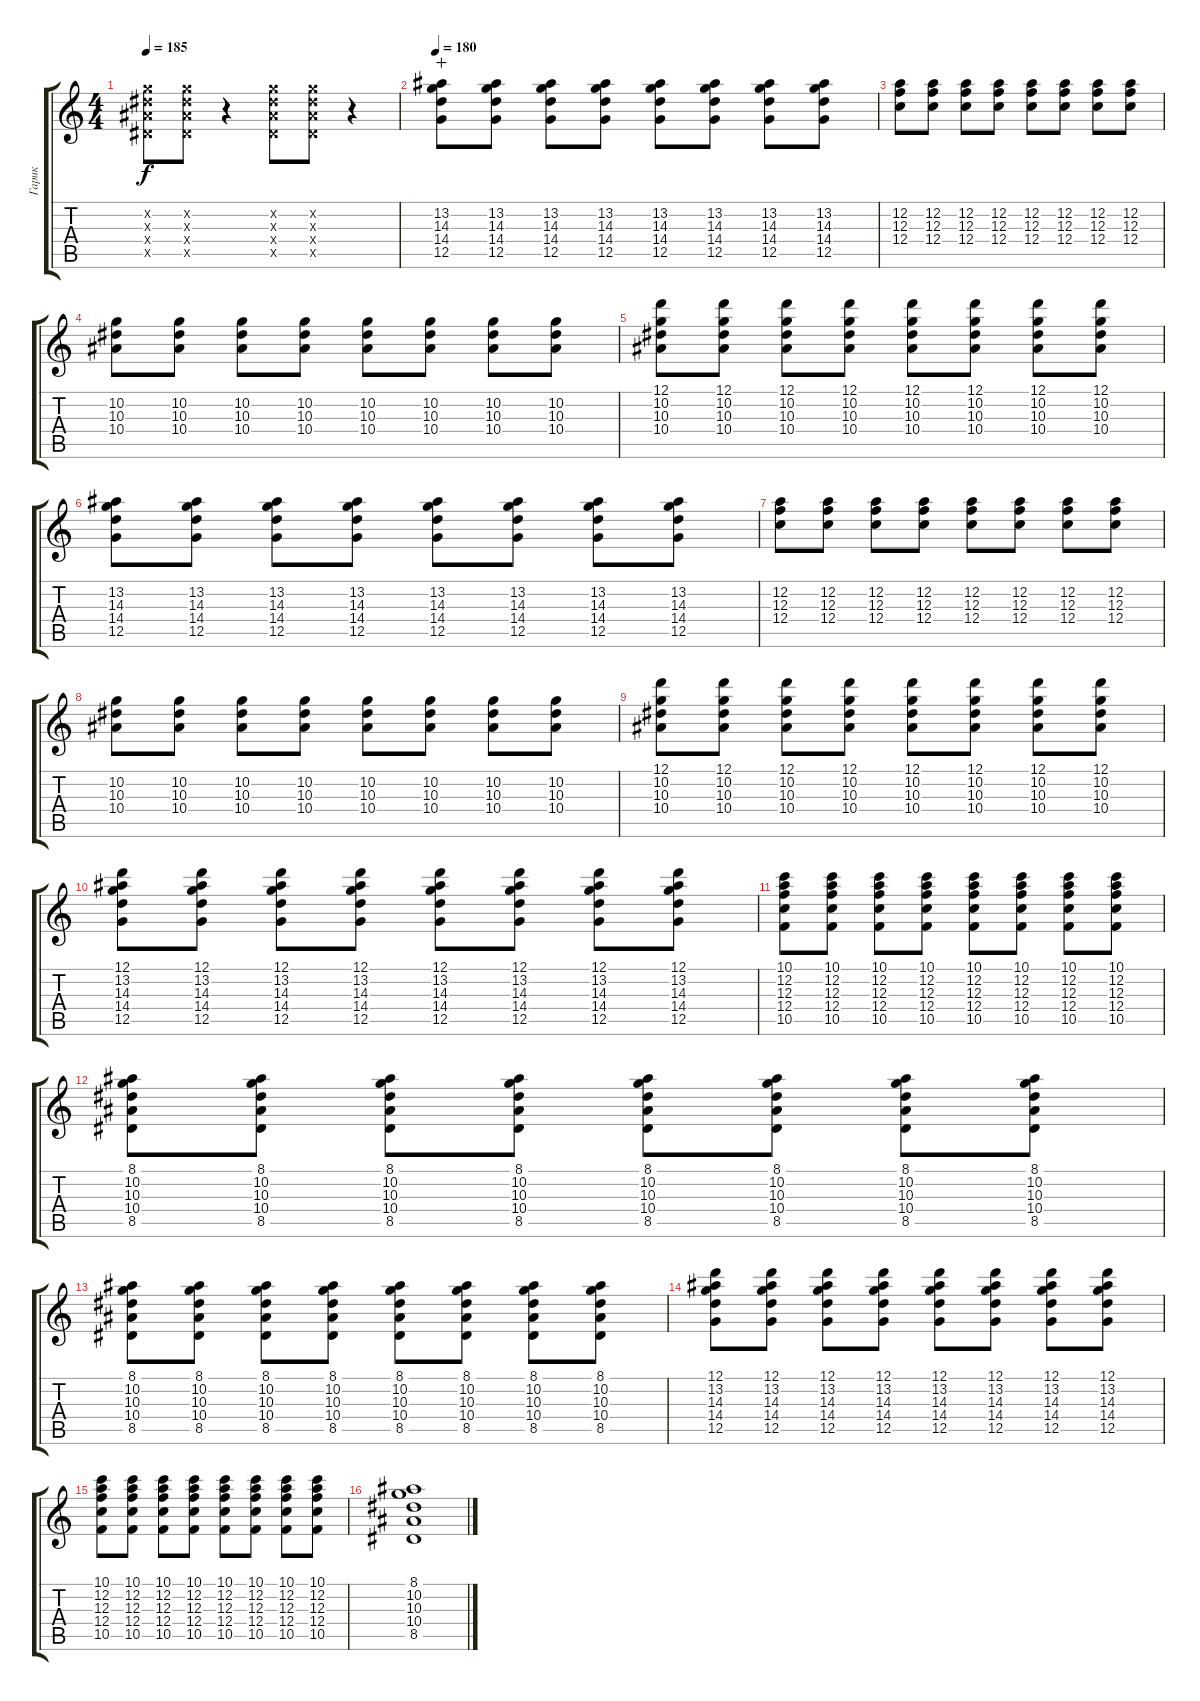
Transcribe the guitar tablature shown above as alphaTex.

\track ("Гарик" "Гарик") {instrument overdrivenguitar}
\staff {score tabs}
\tuning (D4 A3 F3 C3 G2 D2) {hide}
\ts (4 4)
\tempo 185
\clef g2
\ks c
(10.2{x} 10.3{x} 10.4{x} 8.5{x}).8{dy f volume 10 instrument overdrivenguitar} (10.2{x} 10.3{x} 10.4{x} 8.5{x}).8 r.4 (10.2{x} 10.3{x} 10.4{x} 8.5{x}).8 (10.2{x} 10.3{x} 10.4{x} 8.5{x}).8 r.4 |
\tempo 180
(13.2 14.3 14.4 12.5).8{wahc} (13.2 14.3 14.4 12.5).8 (13.2 14.3 14.4 12.5).8 (13.2 14.3 14.4 12.5).8 (13.2 14.3 14.4 12.5).8 (13.2 14.3 14.4 12.5).8 (13.2 14.3 14.4 12.5).8 (13.2 14.3 14.4 12.5).8 |
(12.2 12.3 12.4).8 (12.2 12.3 12.4).8 (12.2 12.3 12.4).8 (12.2 12.3 12.4).8 (12.2 12.3 12.4).8 (12.2 12.3 12.4).8 (12.2 12.3 12.4).8 (12.2 12.3 12.4).8 |
(10.2 10.3 10.4).8 (10.2 10.3 10.4).8 (10.2 10.3 10.4).8 (10.2 10.3 10.4).8 (10.2 10.3 10.4).8 (10.2 10.3 10.4).8 (10.2 10.3 10.4).8 (10.2 10.3 10.4).8 |
(12.1 10.2 10.3 10.4).8 (12.1 10.2 10.3 10.4).8 (12.1 10.2 10.3 10.4).8 (12.1 10.2 10.3 10.4).8 (12.1 10.2 10.3 10.4).8 (12.1 10.2 10.3 10.4).8 (12.1 10.2 10.3 10.4).8 (12.1 10.2 10.3 10.4).8 |
(13.2 14.3 14.4 12.5).8 (13.2 14.3 14.4 12.5).8 (13.2 14.3 14.4 12.5).8 (13.2 14.3 14.4 12.5).8 (13.2 14.3 14.4 12.5).8 (13.2 14.3 14.4 12.5).8 (13.2 14.3 14.4 12.5).8 (13.2 14.3 14.4 12.5).8 |
(12.2 12.3 12.4).8 (12.2 12.3 12.4).8 (12.2 12.3 12.4).8 (12.2 12.3 12.4).8 (12.2 12.3 12.4).8 (12.2 12.3 12.4).8 (12.2 12.3 12.4).8 (12.2 12.3 12.4).8 |
(10.2 10.3 10.4).8 (10.2 10.3 10.4).8 (10.2 10.3 10.4).8 (10.2 10.3 10.4).8 (10.2 10.3 10.4).8 (10.2 10.3 10.4).8 (10.2 10.3 10.4).8 (10.2 10.3 10.4).8 |
(12.1 10.2 10.3 10.4).8 (12.1 10.2 10.3 10.4).8 (12.1 10.2 10.3 10.4).8 (12.1 10.2 10.3 10.4).8 (12.1 10.2 10.3 10.4).8 (12.1 10.2 10.3 10.4).8 (12.1 10.2 10.3 10.4).8 (12.1 10.2 10.3 10.4).8 |
(12.1 13.2 14.3 14.4 12.5).8 (12.1 13.2 14.3 14.4 12.5).8 (12.1 13.2 14.3 14.4 12.5).8 (12.1 13.2 14.3 14.4 12.5).8 (12.1 13.2 14.3 14.4 12.5).8 (12.1 13.2 14.3 14.4 12.5).8 (12.1 13.2 14.3 14.4 12.5).8 (12.1 13.2 14.3 14.4 12.5).8 |
(10.1 12.2 12.3 12.4 10.5).8 (10.1 12.2 12.3 12.4 10.5).8 (10.1 12.2 12.3 12.4 10.5).8 (10.1 12.2 12.3 12.4 10.5).8 (10.1 12.2 12.3 12.4 10.5).8 (10.1 12.2 12.3 12.4 10.5).8 (10.1 12.2 12.3 12.4 10.5).8 (10.1 12.2 12.3 12.4 10.5).8 |
(8.1 10.2 10.3 10.4 8.5).8 (8.1 10.2 10.3 10.4 8.5).8 (8.1 10.2 10.3 10.4 8.5).8 (8.1 10.2 10.3 10.4 8.5).8 (8.1 10.2 10.3 10.4 8.5).8 (8.1 10.2 10.3 10.4 8.5).8 (8.1 10.2 10.3 10.4 8.5).8 (8.1 10.2 10.3 10.4 8.5).8 |
(8.1 10.2 10.3 10.4 8.5).8 (8.1 10.2 10.3 10.4 8.5).8 (8.1 10.2 10.3 10.4 8.5).8 (8.1 10.2 10.3 10.4 8.5).8 (8.1 10.2 10.3 10.4 8.5).8 (8.1 10.2 10.3 10.4 8.5).8 (8.1 10.2 10.3 10.4 8.5).8 (8.1 10.2 10.3 10.4 8.5).8 |
(12.1 13.2 14.3 14.4 12.5).8 (12.1 13.2 14.3 14.4 12.5).8 (12.1 13.2 14.3 14.4 12.5).8 (12.1 13.2 14.3 14.4 12.5).8 (12.1 13.2 14.3 14.4 12.5).8 (12.1 13.2 14.3 14.4 12.5).8 (12.1 13.2 14.3 14.4 12.5).8 (12.1 13.2 14.3 14.4 12.5).8 |
(10.1 12.2 12.3 12.4 10.5).8 (10.1 12.2 12.3 12.4 10.5).8 (10.1 12.2 12.3 12.4 10.5).8 (10.1 12.2 12.3 12.4 10.5).8 (10.1 12.2 12.3 12.4 10.5).8 (10.1 12.2 12.3 12.4 10.5).8 (10.1 12.2 12.3 12.4 10.5).8 (10.1 12.2 12.3 12.4 10.5).8 |
(8.1 10.2 10.3 10.4 8.5).1
